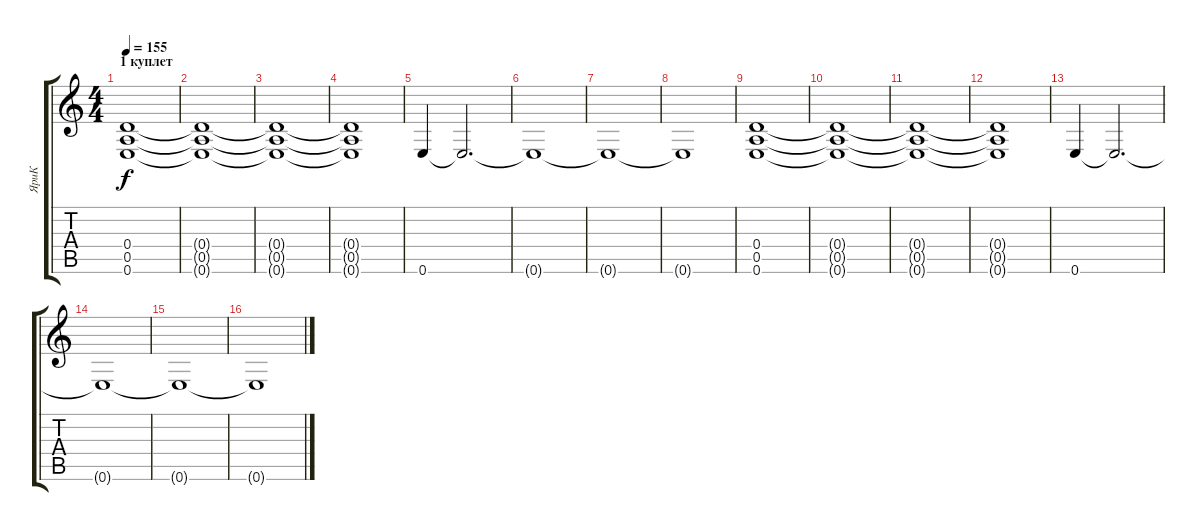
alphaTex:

\track ("ЯриК" "ЯриК") {instrument distortionguitar}
\staff {score tabs}
\tuning (E4 B3 G3 D3 A2 E2) {hide}
\ts (4 4)
\section ("" "1 куплет")
\tempo 155
\clef g2
\ks c
(0.4 0.5 0.6).1{dy f volume 0} |
(0.4{t} 0.5{t} 0.6{t}).1 |
(0.4{t} 0.5{t} 0.6{t}).1 |
(0.4{t} 0.5{t} 0.6{t}).1 |
0.6.4{volume 10} 0.6{t}.2{d volume 0} |
0.6{t}.1 |
0.6{t}.1 |
0.6{t}.1 |
(0.4 0.5 0.6).1{volume 0} |
(0.4{t} 0.5{t} 0.6{t}).1 |
(0.4{t} 0.5{t} 0.6{t}).1 |
(0.4{t} 0.5{t} 0.6{t}).1 |
0.6.4{volume 10} 0.6{t}.2{d volume 0} |
0.6{t}.1 |
0.6{t}.1 |
0.6{t}.1
